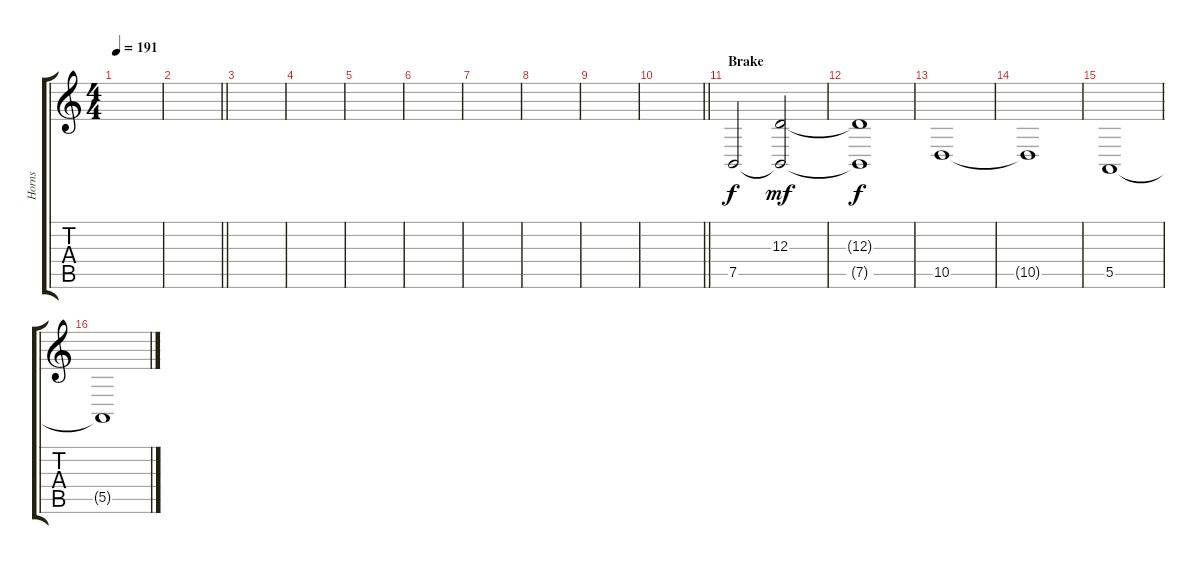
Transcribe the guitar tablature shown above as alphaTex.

\track ("Horns" "Horns") {instrument frenchhorn}
\staff {score tabs}
\tuning (B3 Gb3 D3 A2 E2 B1) {hide}
\ts (4 4)
\tempo 191
\clef g2
\ks c
|
\barLineRight lightlight
|
\section ("" "")
|
|
|
|
|
|
|
\barLineRight lightlight
|
\section ("" "Brake")
7.5.2 (12.3 7.5{t}).2{dy mf} |
(12.3{t} 7.5{t}).1{dy f} |
10.5.1 |
10.5{t}.1 |
5.5.1 |
5.5{t}.1
